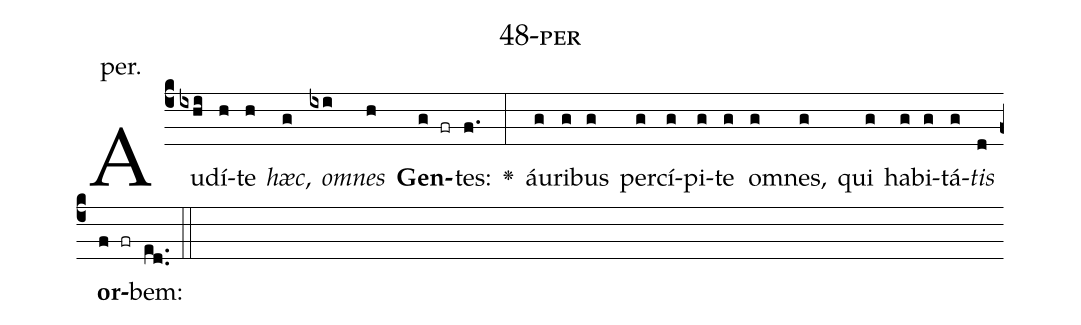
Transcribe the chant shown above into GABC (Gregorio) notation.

name: 48-per;
annotation: per.;
%%
(c4)Au(ixhi)dí(h)te(h) <i>hæc</i>,(g) <i>om</i>(ixi)<i>nes</i>(h) <b>Gen</b>(g fr)tes:(f.) <v>\greheightstar</v>(:) áu(g)ri(g)bus(g) per(g)cí(g)pi(g)te(g) om(g)nes,(g) qui(g) ha(g)bi(g)tá(g)<i>tis</i>(d) <b>or</b>(f fr)bem:(ed..) (::)


%E(g) u(g) o(g) u(d) a(f) e.(ed..) (::)
